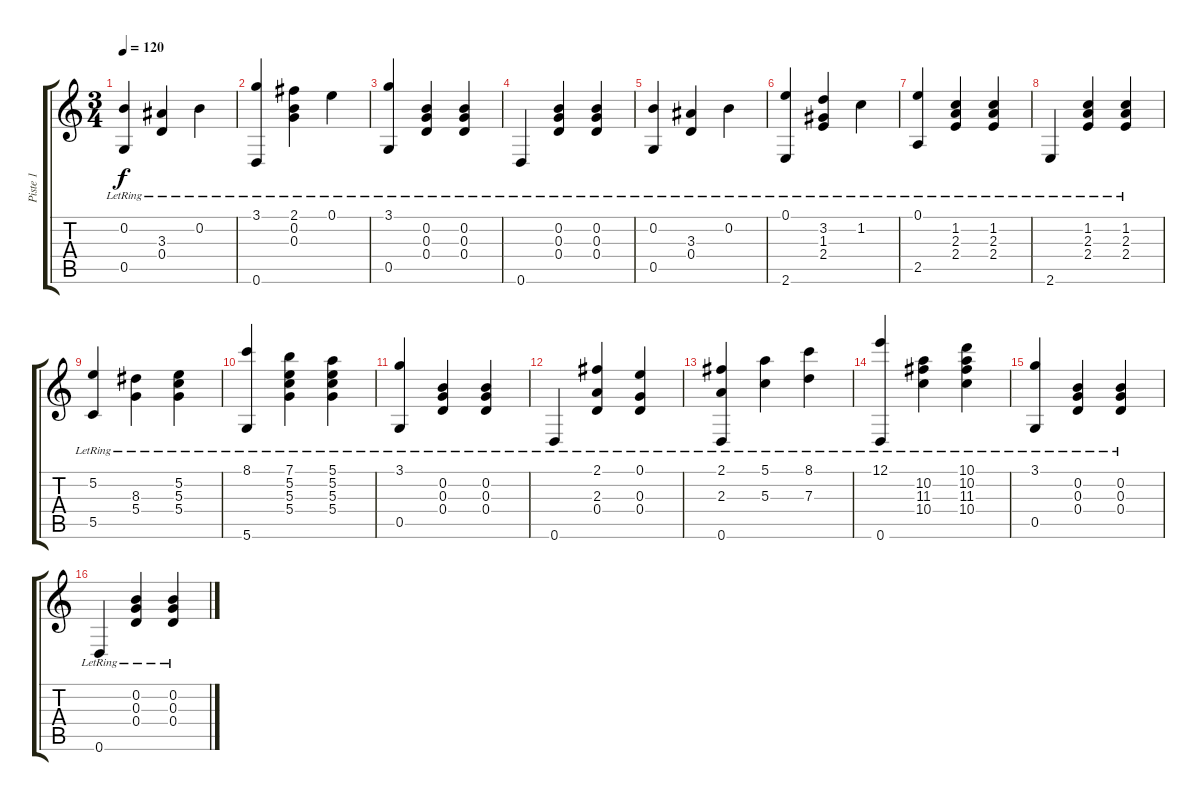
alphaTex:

\track ("Piste 1" "Piste 1") {instrument acousticguitarnylon}
\staff {score tabs}
\tuning (E4 B3 G3 D3 G2 D2) {hide}
\ts (3 4)
\tempo 120
\clef g2
\ks c
(0.2{lr} 0.5{lr}).4{dy f} (3.3{lr} 0.4{lr}).4 0.2{lr}.4 |
(3.1{lr} 0.6{lr}).4 (2.1{lr} 0.2{lr} 0.3{lr}).4 0.1{lr}.4 |
(3.1{lr} 0.5{lr}).4 (0.2{lr} 0.3{lr} 0.4{lr}).4 (0.2{lr} 0.3{lr} 0.4{lr}).4 |
0.6{lr}.4 (0.2{lr} 0.3{lr} 0.4{lr}).4 (0.2{lr} 0.3{lr} 0.4{lr}).4 |
(0.2{lr} 0.5{lr}).4 (3.3{lr} 0.4{lr}).4 0.2{lr}.4 |
(0.1{lr} 2.6{lr}).4 (3.2{lr} 1.3{lr} 2.4{lr}).4 1.2{lr}.4 |
(0.1{lr} 2.5{lr}).4 (1.2{lr} 2.3{lr} 2.4{lr}).4 (1.2{lr} 2.3{lr} 2.4{lr}).4 |
2.6{lr}.4 (1.2{lr} 2.3{lr} 2.4{lr}).4 (1.2{lr} 2.3{lr} 2.4{lr}).4 |
(5.2{lr} 5.5{lr}).4 (8.3{lr} 5.4{lr}).4 (5.2{lr} 5.3{lr} 5.4{lr}).4 |
(8.1{lr} 5.6{lr}).4 (7.1{lr} 5.2{lr} 5.3{lr} 5.4{lr}).4 (5.1{lr} 5.2{lr} 5.3{lr} 5.4{lr}).4 |
(3.1{lr} 0.5{lr}).4 (0.2{lr} 0.3{lr} 0.4{lr}).4 (0.2{lr} 0.3{lr} 0.4{lr}).4 |
0.6{lr}.4 (2.1{lr} 2.3{lr} 0.4{lr}).4 (0.1{lr} 0.3{lr} 0.4{lr}).4 |
(2.1{lr} 2.3{lr} 0.6{lr}).4 (5.1{lr} 5.3{lr}).4 (8.1{lr} 7.3{lr}).4 |
(12.1{lr} 0.6{lr}).4 (10.2{lr} 11.3{lr} 10.4{lr}).4 (10.1{lr} 10.2{lr} 11.3{lr} 10.4{lr}).4 |
(3.1{lr} 0.5{lr}).4 (0.2{lr} 0.3{lr} 0.4{lr}).4 (0.2{lr} 0.3{lr} 0.4{lr}).4 |
0.6{lr}.4 (0.2{lr} 0.3{lr} 0.4{lr}).4 (0.2{lr} 0.3{lr} 0.4{lr}).4
